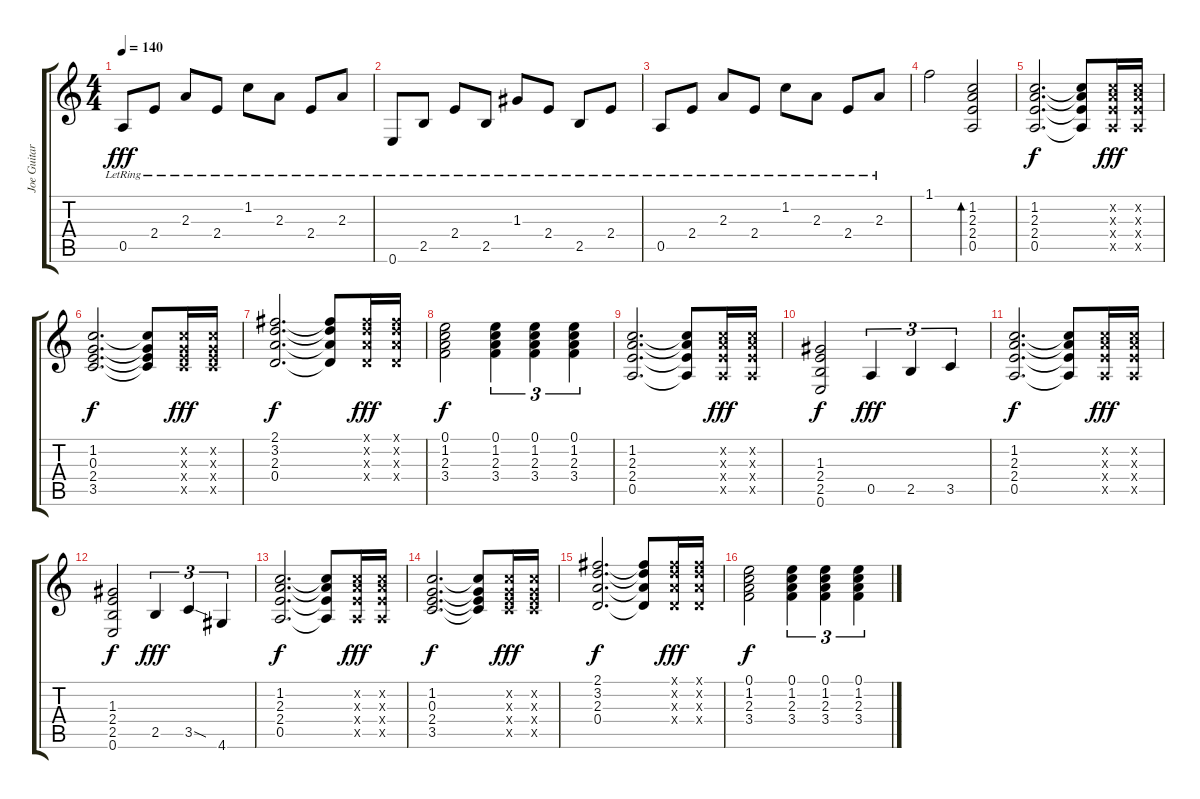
\track ("Joe Guitar" "Joe Guitar") {instrument overdrivenguitar}
\staff {score tabs}
\tuning (E4 B3 G3 D3 A2 E2) {hide}
\ts (4 4)
\tempo 140
\clef g2
\ks c
0.5{lr}.8{dy fff} 2.4{lr}.8 2.3{lr}.8 2.4{lr}.8 1.2{lr}.8 2.3{lr}.8 2.4{lr}.8 2.3{lr}.8 |
0.6{lr}.8 2.5{lr}.8 2.4{lr}.8 2.5{lr}.8 1.3{lr}.8 2.4{lr}.8 2.5{lr}.8 2.4{lr}.8 |
0.5{lr}.8 2.4{lr}.8 2.3{lr}.8 2.4{lr}.8 1.2{lr}.8 2.3{lr}.8 2.4{lr}.8 2.3{lr}.8 |
1.1.2 (1.2 2.3 2.4 0.5).2{bd 240} |
(1.2 2.3 2.4 0.5).2{d dy f instrument distortionguitar} (1.2{t} 2.3{t} 2.4{t} 0.5{t}).8 (1.2{x} 2.3{x} 2.4{x} 0.5{x}).16{dy fff} (1.2{x} 2.3{x} 2.4{x} 0.5{x}).16 |
(1.2 0.3 2.4 3.5).2{d dy f} (1.2{t} 0.3{t} 2.4{t} 3.5{t}).8 (1.2{x} 0.3{x} 2.4{x} 3.5{x}).16{dy fff} (1.2{x} 0.3{x} 2.4{x} 3.5{x}).16 |
(2.1 3.2 2.3 0.4).2{d dy f} (2.1{t} 3.2{t} 2.3{t} 0.4{t}).8 (2.1{x} 3.2{x} 2.3{x} 0.4{x}).16{dy fff} (2.1{x} 3.2{x} 2.3{x} 0.4{x}).16 |
(0.1 1.2 2.3 3.4).2{dy f} (0.1 1.2 2.3 3.4).4{tu (3 2)} (0.1 1.2 2.3 3.4).4{tu (3 2)} (0.1 1.2 2.3 3.4).4{tu (3 2)} |
(1.2 2.3 2.4 0.5).2{d} (1.2{t} 2.3{t} 2.4{t} 0.5{t}).8 (1.2{x} 2.3{x} 2.4{x} 0.5{x}).16{dy fff} (1.2{x} 2.3{x} 2.4{x} 0.5{x}).16 |
(1.3 2.4 2.5 0.6).2{dy f} 0.5.4{tu (3 2) dy fff} 2.5.4{tu (3 2)} 3.5.4{tu (3 2)} |
(1.2 2.3 2.4 0.5).2{d dy f} (1.2{t} 2.3{t} 2.4{t} 0.5{t}).8 (1.2{x} 2.3{x} 2.4{x} 0.5{x}).16{dy fff} (1.2{x} 2.3{x} 2.4{x} 0.5{x}).16 |
(1.3 2.4 2.5 0.6).2{dy f} 2.5.4{tu (3 2) dy fff} 3.5{sod}.4{tu (3 2)} 4.6.4{tu (3 2)} |
(1.2 2.3 2.4 0.5).2{d dy f instrument distortionguitar} (1.2{t} 2.3{t} 2.4{t} 0.5{t}).8 (1.2{x} 2.3{x} 2.4{x} 0.5{x}).16{dy fff} (1.2{x} 2.3{x} 2.4{x} 0.5{x}).16 |
(1.2 0.3 2.4 3.5).2{d dy f} (1.2{t} 0.3{t} 2.4{t} 3.5{t}).8 (1.2{x} 0.3{x} 2.4{x} 3.5{x}).16{dy fff} (1.2{x} 0.3{x} 2.4{x} 3.5{x}).16 |
(2.1 3.2 2.3 0.4).2{d dy f} (2.1{t} 3.2{t} 2.3{t} 0.4{t}).8 (2.1{x} 3.2{x} 2.3{x} 0.4{x}).16{dy fff} (2.1{x} 3.2{x} 2.3{x} 0.4{x}).16 |
(0.1 1.2 2.3 3.4).2{dy f} (0.1 1.2 2.3 3.4).4{tu (3 2)} (0.1 1.2 2.3 3.4).4{tu (3 2)} (0.1 1.2 2.3 3.4).4{tu (3 2)}
